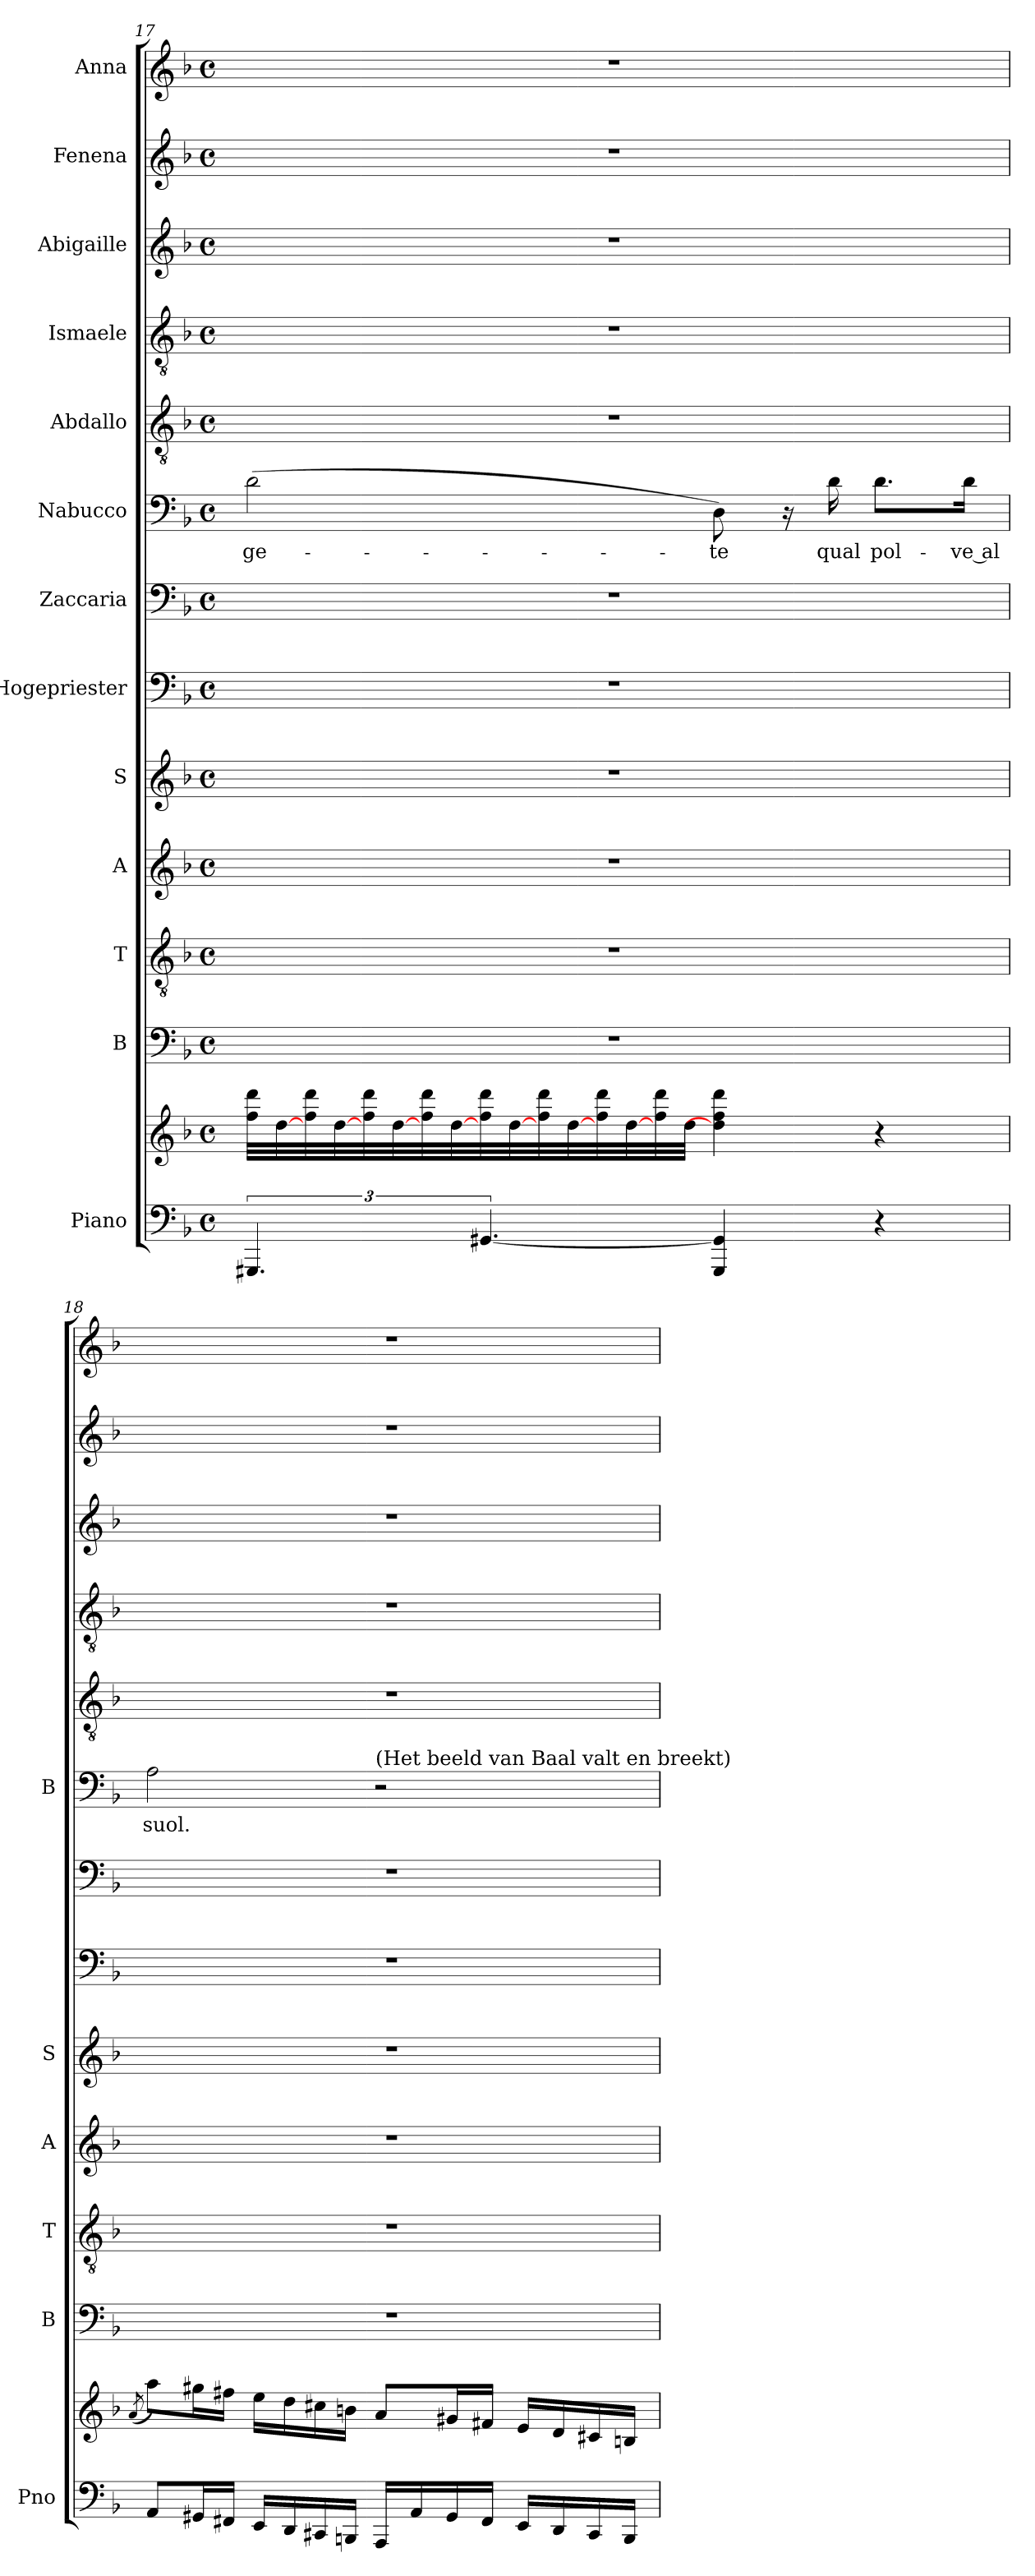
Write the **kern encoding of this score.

**kern	**kern	**kern	**kern	**kern	**kern	**kern	**kern	**kern	**text	**kern	**kern	**kern	**kern	**kern
*part13	*part13	*part12	*part11	*part10	*part9	*part8	*part7	*part6	*part6	*part5	*part4	*part3	*part2	*part1
*staff14	*staff13	*staff12	*staff11	*staff10	*staff9	*staff8	*staff7	*staff6	*staff6	*staff5	*staff4	*staff3	*staff2	*staff1
*I"Piano	*	*I"B	*I"T	*I"A	*I"S	*I"Hogepriester	*I"Zaccaria	*I"Nabucco	*	*I"Abdallo	*I"Ismaele	*I"Abigaille	*I"Fenena	*I"Anna
*I'Pno	*	*I'B	*I'T	*I'A	*I'S	*	*	*I'B	*	*	*	*	*	*
!!LO:LB:g=z
*clefF4	*clefG2	*clefF4	*clefGv2	*clefG2	*clefG2	*clefF4	*clefF4	*clefF4	*	*clefGv2	*clefGv2	*clefG2	*clefG2	*clefG2
*k[b-]	*k[b-]	*k[b-]	*k[b-]	*k[b-]	*k[b-]	*k[b-]	*k[b-]	*k[b-]	*	*k[b-]	*k[b-]	*k[b-]	*k[b-]	*k[b-]
*M4/4	*M4/4	*M4/4	*M4/4	*M4/4	*M4/4	*M4/4	*M4/4	*M4/4	*	*M4/4	*M4/4	*M4/4	*M4/4	*M4/4
*met(c)	*met(c)	*met(c)	*met(c)	*met(c)	*met(c)	*met(c)	*met(c)	*met(c)	*	*met(c)	*met(c)	*met(c)	*met(c)	*met(c)
=17	=17	=17	=17	=17	=17	=17	=17	=17	=17	=17	=17	=17	=17	=17
!	!	!	!	!	!	!	!	!	!LO:LY:b	!	!	!	!	!
*	*tremolo	*	*	*	*	*	*	*	*	*	*	*	*	*
6.GGG#X/	32ff\ 32ddd\LLL	1r	1r	1r	1r	1r	1r	(2d\	-ge-	1r	1r	1r	1r	1r
.	[32dd\	.	.	.	.	.	.	.	.	.	.	.	.	.
.	32ff\ 32ddd\	.	.	.	.	.	.	.	.	.	.	.	.	.
.	[32dd\	.	.	.	.	.	.	.	.	.	.	.	.	.
.	32ff\ 32ddd\	.	.	.	.	.	.	.	.	.	.	.	.	.
.	[32dd\	.	.	.	.	.	.	.	.	.	.	.	.	.
.	32ff\ 32ddd\	.	.	.	.	.	.	.	.	.	.	.	.	.
.	[32dd\	.	.	.	.	.	.	.	.	.	.	.	.	.
[6.GG#X/	32ff\ 32ddd\	.	.	.	.	.	.	.	.	.	.	.	.	.
.	[32dd\	.	.	.	.	.	.	.	.	.	.	.	.	.
.	32ff\ 32ddd\	.	.	.	.	.	.	.	.	.	.	.	.	.
.	[32dd\	.	.	.	.	.	.	.	.	.	.	.	.	.
.	32ff\ 32ddd\	.	.	.	.	.	.	.	.	.	.	.	.	.
.	[32dd\	.	.	.	.	.	.	.	.	.	.	.	.	.
.	32ff\ 32ddd\	.	.	.	.	.	.	.	.	.	.	.	.	.
.	32dd\JJJ	.	.	.	.	.	.	.	.	.	.	.	.	.
*	*Xtremolo	*	*	*	*	*	*	*	*	*	*	*	*	*
!	!	!	!	!	!	!	!	!	!LO:LY:b	!	!	!	!	!
4GGG#/ 4GG#/]	4dd\] 4ff\ 4ddd\	.	.	.	.	.	.	8D\)	-te	.	.	.	.	.
.	.	.	.	.	.	.	.	.	.	.	.	.	.	.
.	.	.	.	.	.	.	.	.	.	.	.	.	.	.
.	.	.	.	.	.	.	.	.	.	.	.	.	.	.
.	.	.	.	.	.	.	.	16r	.	.	.	.	.	.
.	.	.	.	.	.	.	.	.	.	.	.	.	.	.
!	!	!	!	!	!	!	!	!	!LO:LY:b	!	!	!	!	!
.	.	.	.	.	.	.	.	16d\	qual	.	.	.	.	.
.	.	.	.	.	.	.	.	.	.	.	.	.	.	.
!	!	!	!	!	!	!	!	!	!LO:LY:b	!	!	!	!	!
4r	4r	.	.	.	.	.	.	8.d\L	pol-	.	.	.	.	.
!	!	!	!	!	!	!	!	!	!LO:LY:b	!	!	!	!	!
.	.	.	.	.	.	.	.	16d\Jk	-ve al	.	.	.	.	.
=18	=18	=18	=18	=18	=18	=18	=18	=18	=18	=18	=18	=18	=18	=18
.	(>8qa/	.	.	.	.	.	.	.	.	.	.	.	.	.
!	!	!	!	!	!	!	!	!	!LO:LY:b	!	!	!	!	!
8AA/L	8aa\L)	1r	1r	1r	1r	1r	1r	2A\	suol.	1r	1r	1r	1r	1r
16GG#X/L	16gg#X\L	.	.	.	.	.	.	.	.	.	.	.	.	.
16FF#X/JJ	16ff#X\JJ	.	.	.	.	.	.	.	.	.	.	.	.	.
16EE/LL	16ee\LL	.	.	.	.	.	.	.	.	.	.	.	.	.
16DD/	16dd\	.	.	.	.	.	.	.	.	.	.	.	.	.
16CC#X/	16cc#X\	.	.	.	.	.	.	.	.	.	.	.	.	.
16BBBn/JJ	16bn\JJ	.	.	.	.	.	.	.	.	.	.	.	.	.
!	!	!	!	!	!	!	!	!LO:TX:a:t=(Het beeld van Baal valt en breekt)	!	!	!	!	!	!
16AAA/LL	8a/L	.	.	.	.	.	.	2r	.	.	.	.	.	.
16AA/	.	.	.	.	.	.	.	.	.	.	.	.	.	.
16GG#/	16g#X/L	.	.	.	.	.	.	.	.	.	.	.	.	.
16FF#/JJ	16f#X/JJ	.	.	.	.	.	.	.	.	.	.	.	.	.
16EE/LL	16e/LL	.	.	.	.	.	.	.	.	.	.	.	.	.
16DD/	16d/	.	.	.	.	.	.	.	.	.	.	.	.	.
16CC#/	16c#X/	.	.	.	.	.	.	.	.	.	.	.	.	.
16BBB/JJ	16Bn/JJ	.	.	.	.	.	.	.	.	.	.	.	.	.
=	=	=	=	=	=	=	=	=	=	=	=	=	=	=
*-	*-	*-	*-	*-	*-	*-	*-	*-	*-	*-	*-	*-	*-	*-
